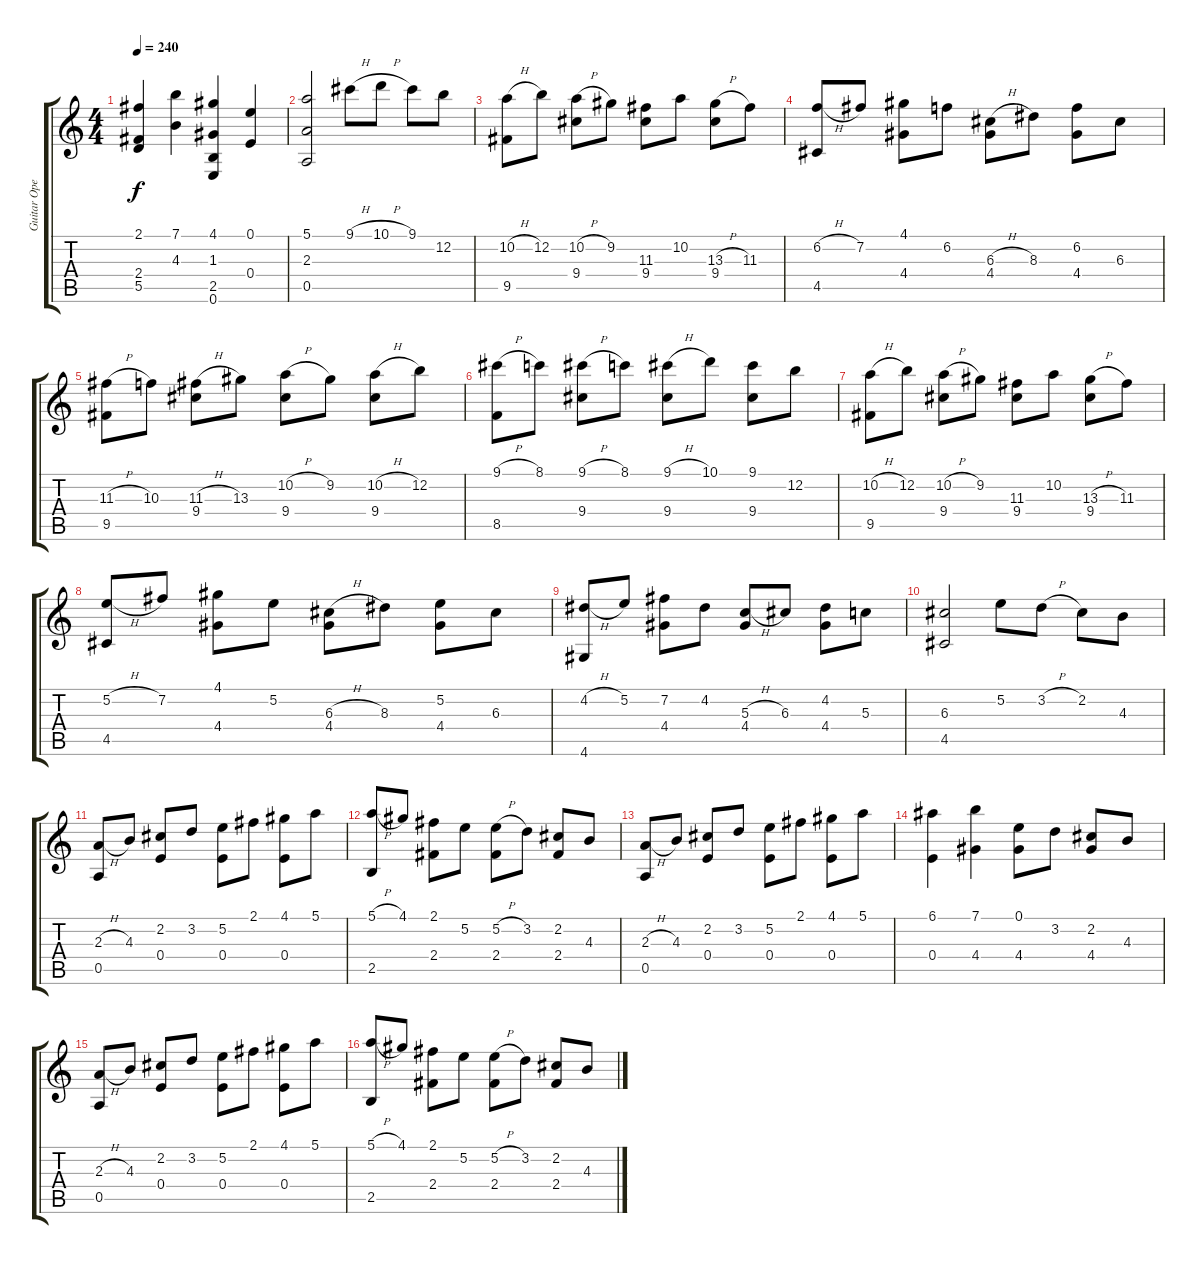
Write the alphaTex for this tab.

\track ("Guitar Open Esus11 : EAEGBE" "Guitar Ope") {instrument acousticguitarnylon}
\staff {score tabs}
\tuning (E4 B3 G3 E3 A2 E2) {hide}
\ts (4 4)
\tempo 240
\clef g2
\ks c
(2.1 2.4 5.5).4{dy f} (7.1 4.3).4 (4.1 1.3 2.5 0.6).4 (0.1 0.4).4 |
(5.1 2.3 0.5).2 9.1{h}.8 10.1{h}.8 9.1.8 12.2.8 |
(10.2{h} 9.5).8 12.2.8 (10.2{h} 9.4).8 9.2.8 (11.3 9.4).8 10.2.8 (13.3{h} 9.4).8 11.3.8 |
(6.2{h} 4.5).8 7.2.8 (4.1 4.4).8 6.2.8 (6.3{h} 4.4).8 8.3.8 (6.2 4.4).8 6.3.8 |
(11.3{h} 9.5).8 10.3.8 (11.3{h} 9.4).8 13.3.8 (10.2{h} 9.4).8 9.2.8 (10.2{h} 9.4).8 12.2.8 |
(9.1{h} 8.5).8 8.1.8 (9.1{h} 9.4).8 8.1.8 (9.1{h} 9.4).8 10.1.8 (9.1 9.4).8 12.2.8 |
(10.2{h} 9.5).8 12.2.8 (10.2{h} 9.4).8 9.2.8 (11.3 9.4).8 10.2.8 (13.3{h} 9.4).8 11.3.8 |
(5.2{h} 4.5).8 7.2.8 (4.1 4.4).8 5.2.8 (6.3{h} 4.4).8 8.3.8 (5.2 4.4).8 6.3.8 |
(4.2{h} 4.6).8 5.2.8 (7.2 4.4).8 4.2.8 (5.3{h} 4.4).8 6.3.8 (4.2 4.4).8 5.3.8 |
(6.3 4.5).2 5.2.8 3.2{h}.8 2.2.8 4.3.8 |
(2.3{h} 0.5).8 4.3.8 (2.2 0.4).8 3.2.8 (5.2 0.4).8 2.1.8 (4.1 0.4).8 5.1.8 |
(5.1{h} 2.5).8 4.1.8 (2.1 2.4).8 5.2.8 (5.2{h} 2.4).8 3.2.8 (2.2 2.4).8 4.3.8 |
(2.3{h} 0.5).8 4.3.8 (2.2 0.4).8 3.2.8 (5.2 0.4).8 2.1.8 (4.1 0.4).8 5.1.8 |
(6.1 0.4).4 (7.1 4.4).4 (0.1 4.4).8 3.2.8 (2.2 4.4).8 4.3.8 |
(2.3{h} 0.5).8 4.3.8 (2.2 0.4).8 3.2.8 (5.2 0.4).8 2.1.8 (4.1 0.4).8 5.1.8 |
(5.1{h} 2.5).8 4.1.8 (2.1 2.4).8 5.2.8 (5.2{h} 2.4).8 3.2.8 (2.2 2.4).8 4.3.8
